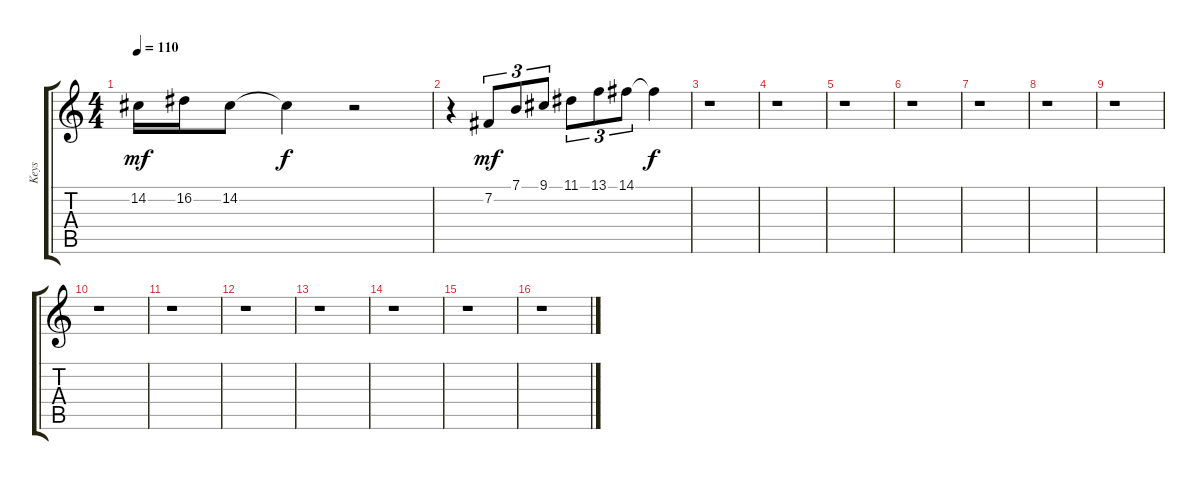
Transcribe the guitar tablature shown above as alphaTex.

\track ("Keys" "Keys") {instrument kalimba}
\staff {score tabs}
\tuning (E4 B3 G3 D3 A2 E2) {hide}
\ts (4 4)
\tempo 110
\clef g2
\ks c
14.2.16{dy mf} 16.2.16 14.2.8 14.2{t}.4{dy f} r.2 |
r.4{instrument kalimba} 7.2.8{tu (3 2) dy mf} 7.1.8{tu (3 2)} 9.1.8{tu (3 2)} 11.1.8{tu (3 2)} 13.1.8{tu (3 2)} 14.1.8{tu (3 2)} 14.1{t}.4{dy f} |
r.1 |
r.1 |
r.1 |
r.1 |
r.1 |
r.1 |
r.1 |
r.1 |
r.1 |
r.1 |
r.1 |
r.1 |
r.1 |
r.1
